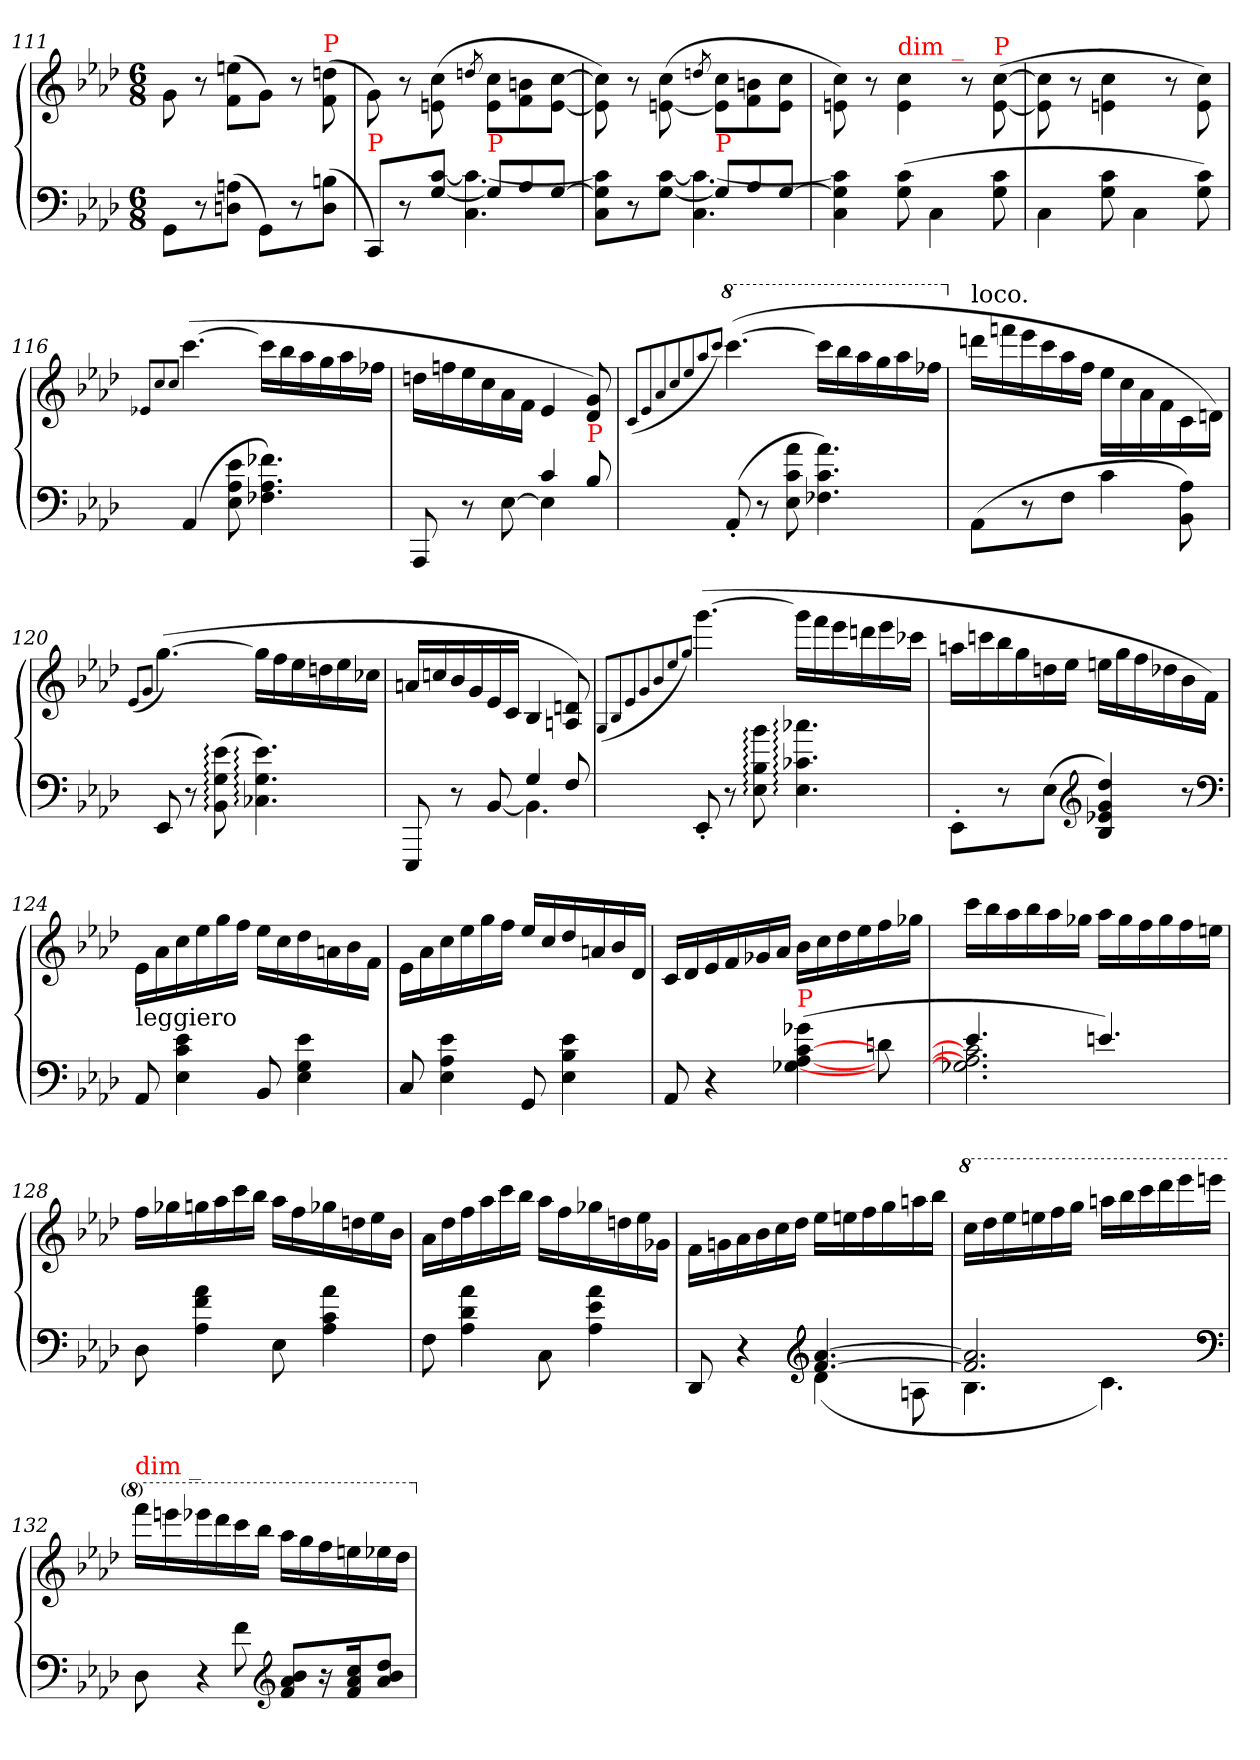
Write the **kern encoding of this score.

**kern	**kern
*part1	*part1
*staff2	*staff1
*clefF4	*clefG2
*k[b-e-a-d-]	*k[b-e-a-d-]
*A-:	*A-:
*M6/8	*M6/8
=111	=111
8GG\L	8g\
8r	8r
(>8An 8DnJ	(>8een\ 8f\L
8GG\L)	8gJ)
8r	8r
!	!LO:TX:a:color=red:t=P
(>8Bn 8DJ	(>8ddn\ 8f\
=112	=112
*^	*
!LO:TX:a:color=red:t=P	!	!
4.ryy	8CC/L)	8g\)
.	8r	8r
.	[8c\ [8G\J	(>8cc\ 8en\
.	.	8qddn
!LO:TX:a:color=red:t=P	!	!
8GL]	4.c_ 4.C	8cc\ 8e\L
8A-	.	8bn 8f
[8GJ	.	[8cc [8eJ
=113	=113	=113
4.ryy	8c] 8G] 8CL	8cc]\ 8en]\)
.	8r	8r
.	[8c [8GJ	(>8cc\ [8e\
.	.	8qddn/
!LO:TX:a:color=red:t=P	!	!
8GL]	4.c_ 4.C	8cc\ 8e]\L
8A-	.	8bn 8f
[8GJ	.	8cc 8eJ
*v	*v	*
=114	=114
4c] 4G] 4C	8cc\ 8en\)
.	8r
!	!LO:TX:a:color=red:t=dim _
(>8c 8G	4cc\ 4e\
4C\	.
.	8r
!	!LO:TX:a:color=red:t=P
8c 8G	(>[8cc\ [8e\
=115	=115
4C\	8cc]\ 8e]\
.	8r
8c 8G	4cc\ 4e\
4C\	.
.	8r
8c 8G)	8cc\ 8e\)
=116	=116
.	8qqe-X/L
.	8qqcc/
.	8qqcc/J
(>4AA-	(>[4.ccc
8e- 8A- 8E-	.
4.f-X 4.A- 4.F-X)	16cccLL]
.	16bb-
.	16aa-
.	16gg
.	16aa-
.	16ff-XJJ
=117	=117
*^	*
4.ryy	8AAA-)	16ddnLL
.	.	16ffn
.	8r	16ee-
.	.	16cc
.	[8E-	16a-
.	.	16fJJ
!	!LO:N:vis=4	!
4c	4.E-]	4e-
!LO:TX:a:color=red:t=P	!	!
(>8B-	.	8g 8d-)
*v	*v	*
=118	=118
.	(<8qqc/L
.	8qqe-/
.	8qqa-/
.	8qqcc/
.	8qqee-/
.	8qqaa-/
.	8qqccc/J)
*	*8va
(>8AA-'<	(>[4.cccc
8r	.
8a- 8c 8E-	.
4.a- 4.c 4.F-X)	16ccccLL]
.	16bbb-
.	16aaa-
.	16ggg
.	16aaa-
.	16fff-XJJ
=119	=119
*	*X8va
!	!LO:TX:a:t=loco.
(>8AA-\L	16dddnLL
.	16fffn
8r	16eee-
.	16ccc
8FJ	16aa-
.	16ffJJ
4c	16ee-\LL
.	16cc
.	16a-
.	16f
8A- 8BB-)	16c
.	16dnJJ)
=120	=120
.	(<8qqe-/L
.	8qqg/J
8EE-	(>[4.gg)
8r	.
(>8e-: 8G: 8BB-:	.
4.e-: 4.G: 4.C-X:)	16ggLL]
.	16ff
.	16ee-
.	16ddn
.	16ee-
.	16cc-XJJ
=121	=121
*^	*
8EEE-	4.ryy	16anLL
.	.	16ccn
8r	.	16b-
.	.	16g
[8BB-	.	16e-
.	.	16cJJ
4G	4.BB-]	4B-
(>8F	.	8dn 8A)
*v	*v	*
=122	=122
.	(<8qqG/L
.	8qqB-/
.	8qqe-/
.	8qqg/
.	8qqb-/
.	8qqee-/
.	8qqgg/J)
8EE-'<	(>[4.ggg
8r	.
8b-: 8B-: 8E-:	.
4.cc-X: 4.c-X: 4.E-:	16gggLL]
.	16fff
.	16eee-
.	16dddn
.	16eee-
.	16ccc-XJJ
=123	=123
8EE-'>\L	16aanLL
.	16cccn
8r	16bb-
.	16gg
(>8E-J	16ddn
.	16ee-JJ
*clefG2	*
4dd- 4g 4e-X 4B-)	16eenLL
.	16gg
.	16ff
.	16dd-X
8r	16b-
.	16fJJ)
*clefF4	*
=124	=124
!	!LO:TX:b:t=leggiero
8AA-	16e-LL
.	16a-
4e- 4c 4E-	16cc
.	16ee-
.	16gg
.	16ffJJ
8BB-	16ee-LL
.	16cc
4e- 4G 4E-	16dd-
.	16an
.	16b-
.	16fJJ
=125	=125
8C	16e-LL
.	16a-
4e- 4A- 4E-	16cc
.	16ee-
.	16gg
.	16ffJJ
8GG	16ee-LL
.	16cc
4e- 4B- 4E-	16dd-
.	16an
.	16b-
.	16d-JJ
=126	=126
8AA-	16cLL
.	16d-
4r	16e-
.	16f
.	16g-X
.	16a-JJ
!LO:TX:a:color=red:t=P	!
(>4g-X [4c [4A- [4G-X	16b-LL
.	16cc
.	16dd-
.	16ee-
8dn	16ff
.	16gg-JJ
=127	=127
*^	*
4.e-	2.c] 2.A-] 2.G-X]	16cccLL
.	.	16bb-
.	.	16aa-
.	.	16bb-
.	.	16aa-
.	.	16gg-XJJ
4.en)	.	16aa-LL
.	.	16gg-
.	.	16ff
.	.	16gg-
.	.	16ff
.	.	16eenJJ
*v	*v	*
=128	=128
8D-	16ffLL
.	16gg-X
4a- 4f 4A-	16ggn
.	16aa-
.	16ccc
.	16bb-JJ
8E-	16aa-LL
.	16ff
4a- 4c 4A-	16gg-X
.	16ddn
.	16ee-
.	16b-JJ
=129	=129
8F	16a-LL
.	16dd-
4a- 4d- 4A-	16ff
.	16aa-
.	16ccc
.	16bb-JJ
8C\	16aa-LL
.	16ff
4a- 4e- 4A-	16gg-X
.	16ddn
.	16ee-
.	16g-XJJ
=130	=130
*^	*
8DD-	4.ryy	16f\LL
.	.	16gn
4r	.	16a-
.	.	16b-
.	.	16cc
.	.	16dd-JJ
*clefG2	*	*
[4.a- [4.f	(<4d-	16ee-LL
.	.	16een
.	.	16ff
.	.	16gg
.	8An	16aan
.	.	16bb-JJ
=131	=131	=131
*	*	*8va
2.a-] 2.f]	4.B-	16cccLL
.	.	16ddd-
.	.	16eee-
.	.	16eeen
.	.	16fff
.	.	16gggJJ
.	4.c)	16aaanLL
.	.	16bbb-
.	.	16cccc
.	.	16dddd-
.	.	16eeee-
.	.	16eeeenJJ
*v	*v	*
*clefF4	*
=132	=132
!	!LO:TX:a:color=red:t=dim _
8D-	16ffffLL
.	16eeeen
!LO:N:vis=4	!
8r	16eeee-X
.	16dddd-
8f	16cccc
.	16bbb-JJ
*clefG2	*
8b- 8a- 8fL	16aaa-LL
.	16ggg
16r	16fff
16cc 16a- 16fk	16eeen
8dd- 8b- 8a-J	16eee-X
.	16ddd-JJ
*	*X8va
=	=
*-	*-
